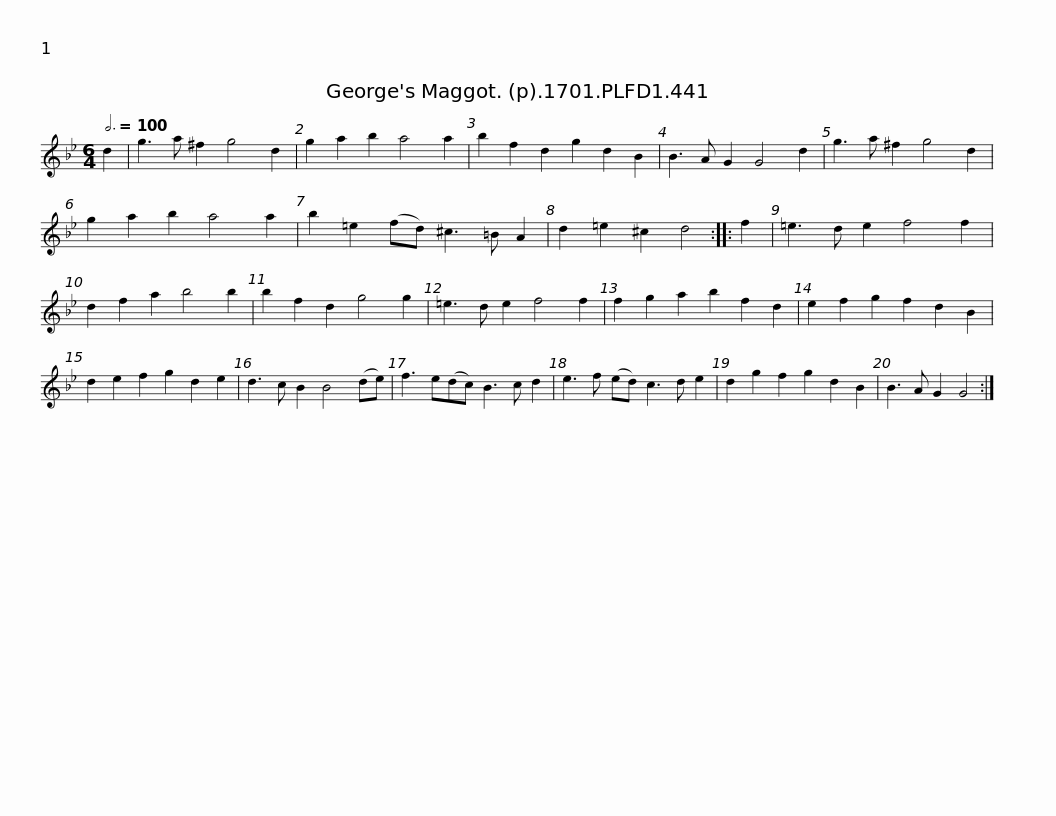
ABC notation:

X:1
L:1/8
Q:3/4=100
M:6/4
I:linebreak $
K:Gmin
V:1 treble
V:1
 d2 | g3 a ^f2 g4 d2 | g2 a2 b2 a4 a2 | b2 f2 d2 g2 d2 B2 | B3 A G2 G4 d2 | %5
 g3 a ^f2 g4 d2 | g2 a2 b2 a4 a2 |$ b2 =e2 (fd) ^c3 =B A2 | d2 =e2 ^c2 d4 :: f2 | %10
 =e3 d e2 f4 f2 | d2 f2 a2 b4 b2 | b2 f2 d2 g4 g2 | =e3 d e2 f4 f2 |$ f2 g2 a2 b2 f2 d2 | %15
 e2 f2 g2 f2 d2 B2 | d2 e2 f2 g2 d2 e2 | d3 c B2 B4 (de) | f3 e(dc) B3 c d2 | e3 f (ed) c3 d e2 |$ %20
 d2 g2 f2 g2 d2 B2 | B3 A G2 G4 :| %22
